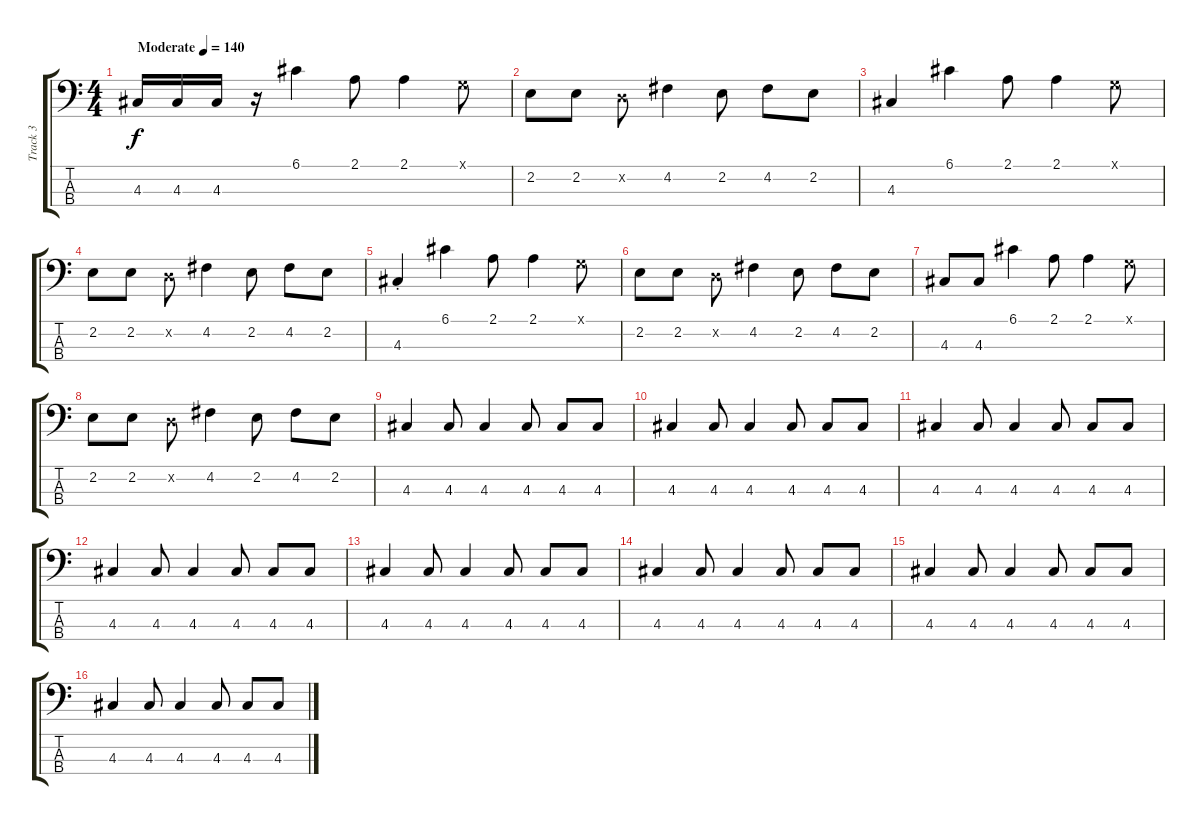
\track ("Track 3" "Track 3") {instrument electricbassfinger}
\staff {score tabs}
\tuning (G2 D2 A1 E1) {hide}
\ts (4 4)
\tempo (140 "Moderate")
\clef f4
\ks c
4.3.16{dy f instrument electricbassfinger} 4.3.16 4.3.16 r.16 6.1.4 2.1.8 2.1.4 0.1{x}.8 |
2.2.8 2.2.8 0.2{x}.8 4.2.4 2.2.8 4.2.8 2.2.8 |
4.3.4 6.1.4 2.1.8 2.1.4 0.1{x}.8 |
2.2.8 2.2.8 0.2{x}.8 4.2.4 2.2.8 4.2.8 2.2.8 |
4.3{st}.4 6.1.4 2.1.8 2.1.4 0.1{x}.8 |
2.2.8 2.2.8 0.2{x}.8 4.2.4 2.2.8 4.2.8 2.2.8 |
4.3.8 4.3.8 6.1.4 2.1.8 2.1.4 0.1{x}.8 |
2.2.8 2.2.8 0.2{x}.8 4.2.4 2.2.8 4.2.8 2.2.8 |
4.3.4 4.3.8 4.3.4 4.3.8 4.3.8 4.3.8 |
4.3.4 4.3.8 4.3.4 4.3.8 4.3.8 4.3.8 |
4.3.4 4.3.8 4.3.4 4.3.8 4.3.8 4.3.8 |
4.3.4 4.3.8 4.3.4 4.3.8 4.3.8 4.3.8 |
4.3.4 4.3.8 4.3.4 4.3.8 4.3.8 4.3.8 |
4.3.4 4.3.8 4.3.4 4.3.8 4.3.8 4.3.8 |
4.3.4 4.3.8 4.3.4 4.3.8 4.3.8 4.3.8 |
4.3.4 4.3.8 4.3.4 4.3.8 4.3.8 4.3.8
